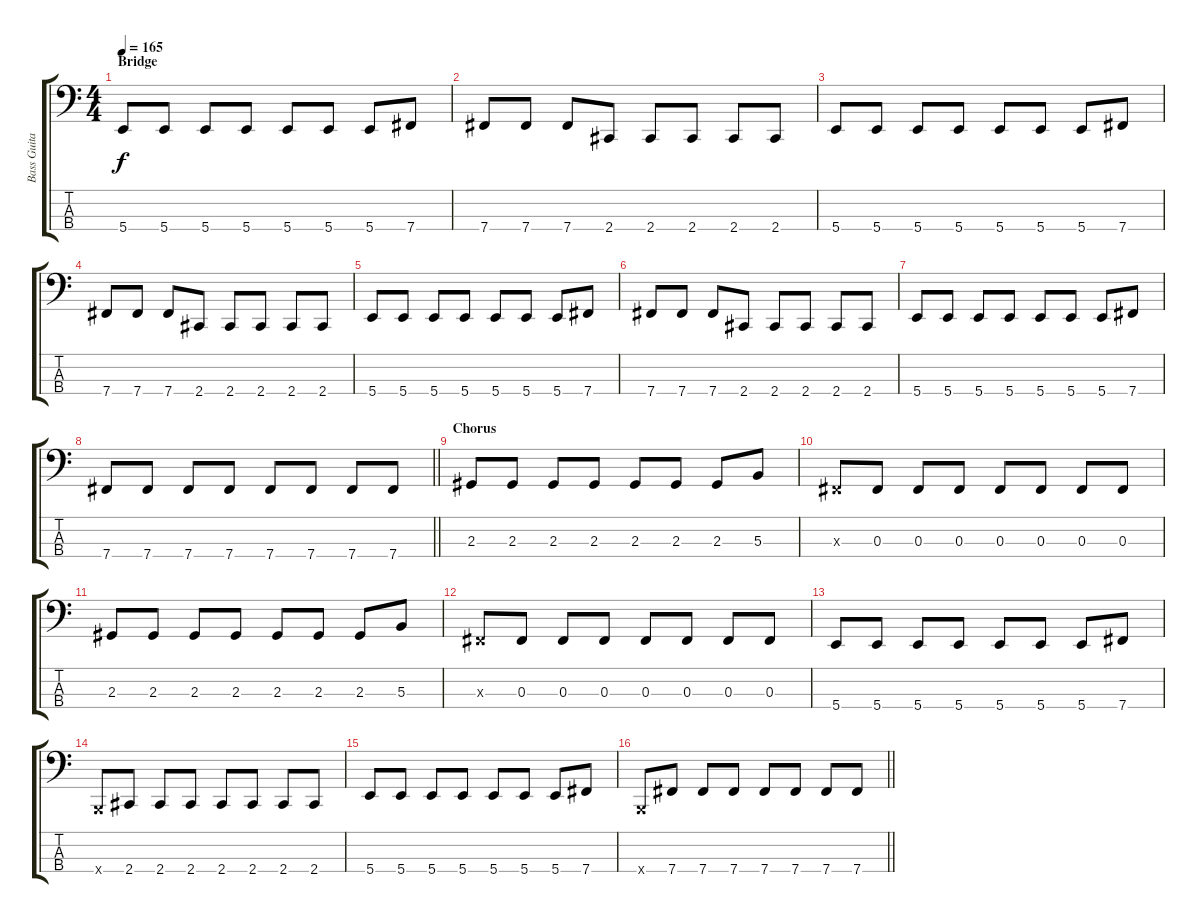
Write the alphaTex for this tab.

\track ("Bass Guitar" "Bass Guita") {instrument electricbasspick}
\staff {score tabs}
\tuning (E2 B1 Gb1 B0) {hide}
\ts (4 4)
\section ("" "Bridge")
\tempo 165
\clef f4
\ks c
5.4.8{dy f} 5.4.8 5.4.8 5.4.8 5.4.8 5.4.8 5.4.8 7.4.8 |
7.4.8 7.4.8 7.4.8 2.4.8 2.4.8 2.4.8 2.4.8 2.4.8 |
5.4.8 5.4.8 5.4.8 5.4.8 5.4.8 5.4.8 5.4.8 7.4.8 |
7.4.8 7.4.8 7.4.8 2.4.8 2.4.8 2.4.8 2.4.8 2.4.8 |
5.4.8 5.4.8 5.4.8 5.4.8 5.4.8 5.4.8 5.4.8 7.4.8 |
7.4.8 7.4.8 7.4.8 2.4.8 2.4.8 2.4.8 2.4.8 2.4.8 |
5.4.8 5.4.8 5.4.8 5.4.8 5.4.8 5.4.8 5.4.8 7.4.8 |
\barLineRight lightlight
7.4.8 7.4.8 7.4.8 7.4.8 7.4.8 7.4.8 7.4.8 7.4.8 |
\section ("" "Chorus")
2.3.8 2.3.8 2.3.8 2.3.8 2.3.8 2.3.8 2.3.8 5.3.8 |
0.3{x}.8 0.3.8 0.3.8 0.3.8 0.3.8 0.3.8 0.3.8 0.3.8 |
2.3.8 2.3.8 2.3.8 2.3.8 2.3.8 2.3.8 2.3.8 5.3.8 |
0.3{x}.8 0.3.8 0.3.8 0.3.8 0.3.8 0.3.8 0.3.8 0.3.8 |
5.4.8 5.4.8 5.4.8 5.4.8 5.4.8 5.4.8 5.4.8 7.4.8 |
0.4{x}.8 2.4.8 2.4.8 2.4.8 2.4.8 2.4.8 2.4.8 2.4.8 |
5.4.8 5.4.8 5.4.8 5.4.8 5.4.8 5.4.8 5.4.8 7.4.8 |
\barLineRight lightlight
0.4{x}.8 7.4.8 7.4.8 7.4.8 7.4.8 7.4.8 7.4.8 7.4.8
